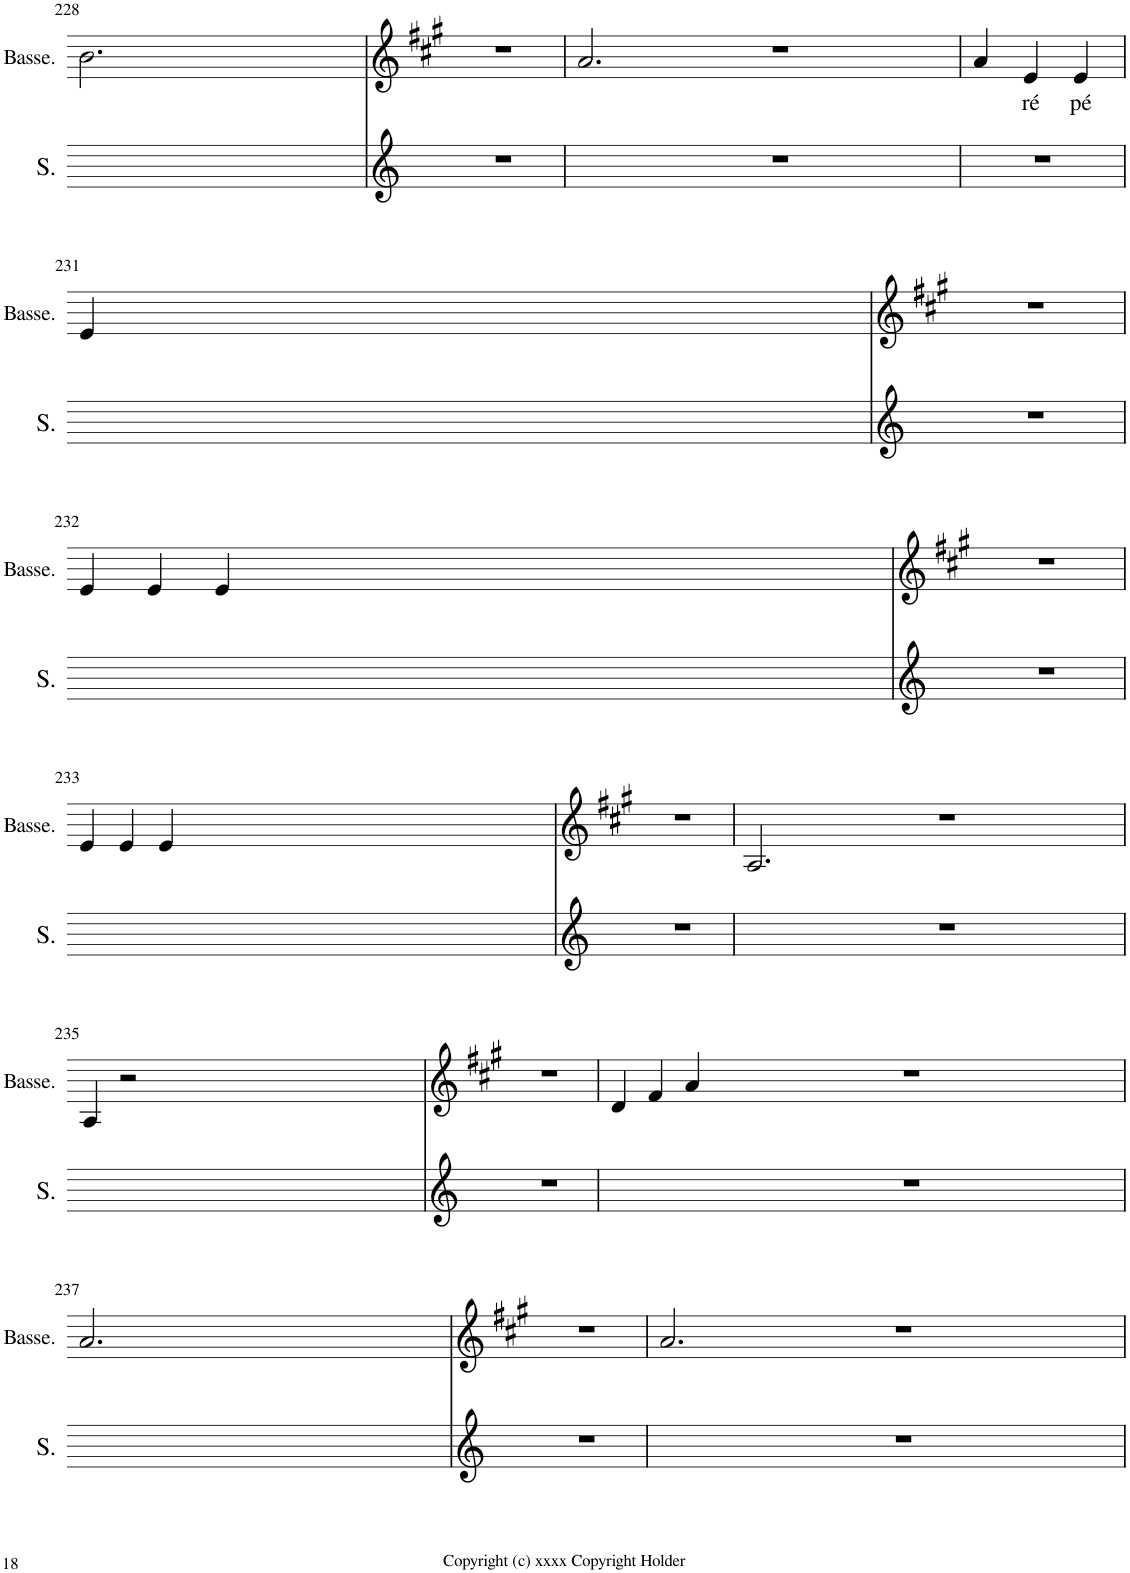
**kern	**kern	**text
*part2	*part1	*part1
*staff2	*staff1	*staff1
*I"Soprano	*I"Basse	*
*I'S.	*I'Basse.	*
!!LO:PB:g=z
*clefG2	*clefG2	*
*	*Trd1c2	*
*k[]	*k[f#c#g#]	*
*M3/4	*M3/4	*
=228	=228	=228
2.r	2.b\	.
0ryy	1.ryy	.
.	2.r	.
4ryy	.	.
=229	=229	=229
2.r	2.a/	.
0ryy	1.ryy	.
.	2.r	.
4ryy	.	.
=230	=230	=230
2.r	4a/	.
!	!	!LO:LY:b
.	4e/	ré
!	!	!LO:LY:b
.	4e/	pé
!!LO:LB:g=z
=231	=231	=231
2.r	4e/	.
.	4ryy	.
0ryy	.	.
.	2.r	.
2ryy	.	.
!!LO:LB:g=z
=232	=232	=232
2.r	4e/	.
.	4e/	.
.	4e/	.
0.ryy	4ryy	.
.	2.r	.
!!LO:LB:g=z
=233	=233	=233
2.r	4e/	.
.	4e/	.
.	4e/	.
0.ryy	4ryy	.
.	2.r	.
=234	=234	=234
2.r	2.A/	.
0.ryy	4ryy	.
.	2.r	.
!!LO:LB:g=z
=235	=235	=235
2.r	4A/	.
.	2r	.
0.ryy	4ryy	.
.	2.r	.
=236	=236	=236
2.r	4d/	.
.	4f#/	.
.	4a/	.
0.ryy	4ryy	.
.	2.r	.
!!LO:LB:g=z
=237	=237	=237
2.r	2.a/	.
0.ryy	4ryy	.
.	2.r	.
=238	=238	=238
2.r	2.a/	.
0.ryy	4ryy	.
.	2.r	.
=	=	=
*-	*-	*-
